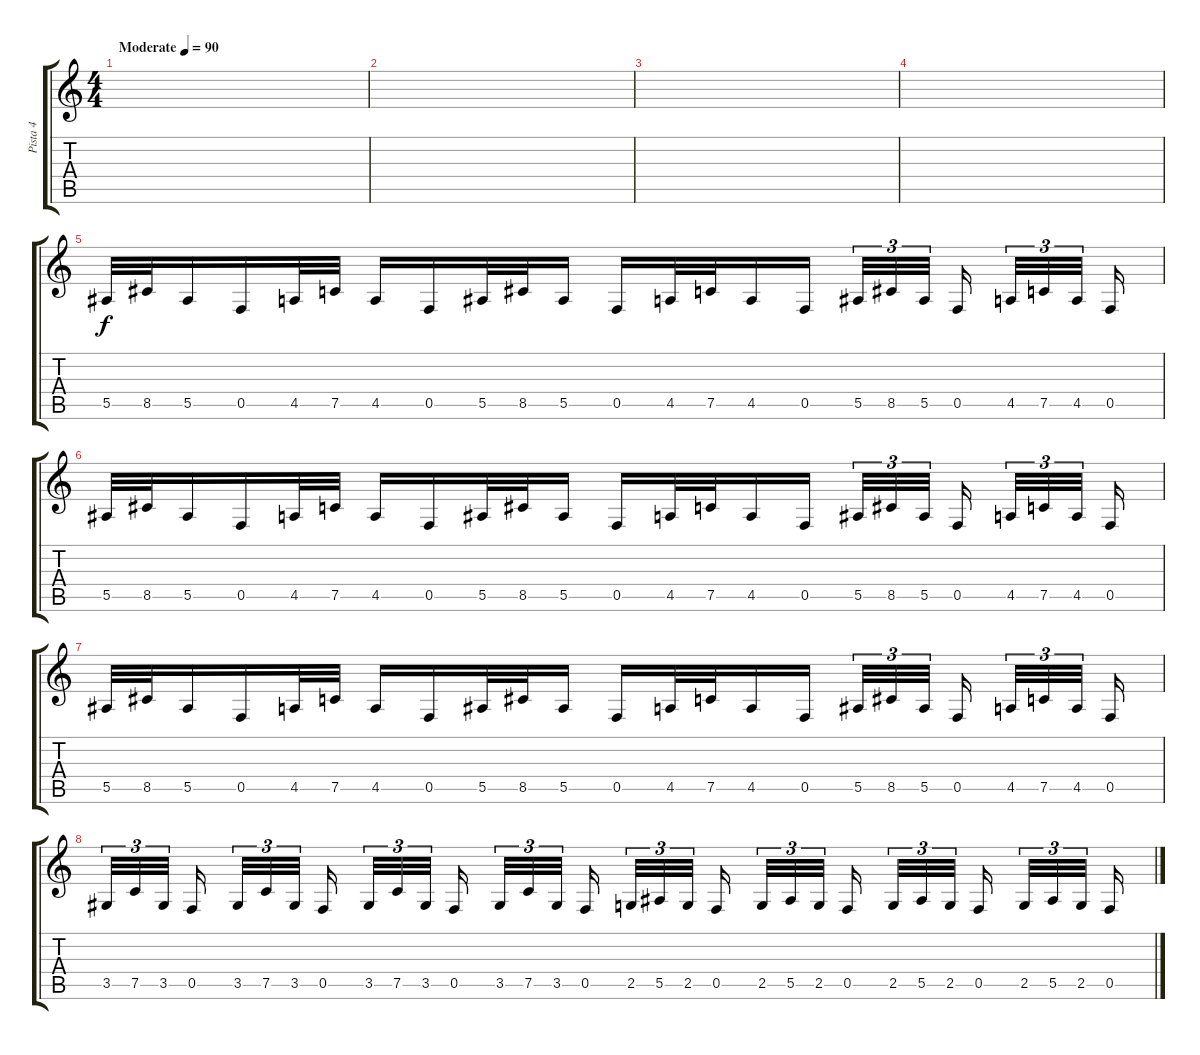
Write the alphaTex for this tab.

\track ("Pista 4" "Pista 4") {instrument overdrivenguitar}
\staff {score tabs}
\tuning (C4 G3 Eb3 Bb2 F2 C2) {hide}
\ts (4 4)
\tempo (90 "Moderate")
\clef g2
\ks c
|
|
|
|
5.5.32 8.5.32 5.5.16 0.5.16 4.5.32 7.5.32 4.5.16 0.5.16 5.5.32 8.5.32 5.5.16 0.5.16 4.5.32 7.5.32 4.5.16 0.5.16 5.5.32{tu (3 2)} 8.5.32{tu (3 2)} 5.5.32{tu (3 2) beam splitsecondary} 0.5.16{beam splitsecondary} 4.5.32{tu (3 2)} 7.5.32{tu (3 2)} 4.5.32{tu (3 2) beam splitsecondary} 0.5.16 |
5.5.32 8.5.32 5.5.16 0.5.16 4.5.32 7.5.32 4.5.16 0.5.16 5.5.32 8.5.32 5.5.16 0.5.16 4.5.32 7.5.32 4.5.16 0.5.16 5.5.32{tu (3 2)} 8.5.32{tu (3 2)} 5.5.32{tu (3 2) beam splitsecondary} 0.5.16{beam splitsecondary} 4.5.32{tu (3 2)} 7.5.32{tu (3 2)} 4.5.32{tu (3 2) beam splitsecondary} 0.5.16 |
5.5.32 8.5.32 5.5.16 0.5.16 4.5.32 7.5.32 4.5.16 0.5.16 5.5.32 8.5.32 5.5.16 0.5.16 4.5.32 7.5.32 4.5.16 0.5.16 5.5.32{tu (3 2)} 8.5.32{tu (3 2)} 5.5.32{tu (3 2) beam splitsecondary} 0.5.16{beam splitsecondary} 4.5.32{tu (3 2)} 7.5.32{tu (3 2)} 4.5.32{tu (3 2) beam splitsecondary} 0.5.16 |
3.5.32{tu (3 2)} 7.5.32{tu (3 2)} 3.5.32{tu (3 2) beam splitsecondary} 0.5.16{beam splitsecondary} 3.5.32{tu (3 2)} 7.5.32{tu (3 2)} 3.5.32{tu (3 2) beam splitsecondary} 0.5.16 3.5.32{tu (3 2)} 7.5.32{tu (3 2)} 3.5.32{tu (3 2) beam splitsecondary} 0.5.16{beam splitsecondary} 3.5.32{tu (3 2)} 7.5.32{tu (3 2)} 3.5.32{tu (3 2) beam splitsecondary} 0.5.16 2.5.32{tu (3 2)} 5.5.32{tu (3 2)} 2.5.32{tu (3 2) beam splitsecondary} 0.5.16{beam splitsecondary} 2.5.32{tu (3 2)} 5.5.32{tu (3 2)} 2.5.32{tu (3 2) beam splitsecondary} 0.5.16 2.5.32{tu (3 2)} 5.5.32{tu (3 2)} 2.5.32{tu (3 2) beam splitsecondary} 0.5.16{beam splitsecondary} 2.5.32{tu (3 2)} 5.5.32{tu (3 2)} 2.5.32{tu (3 2) beam splitsecondary} 0.5.16
